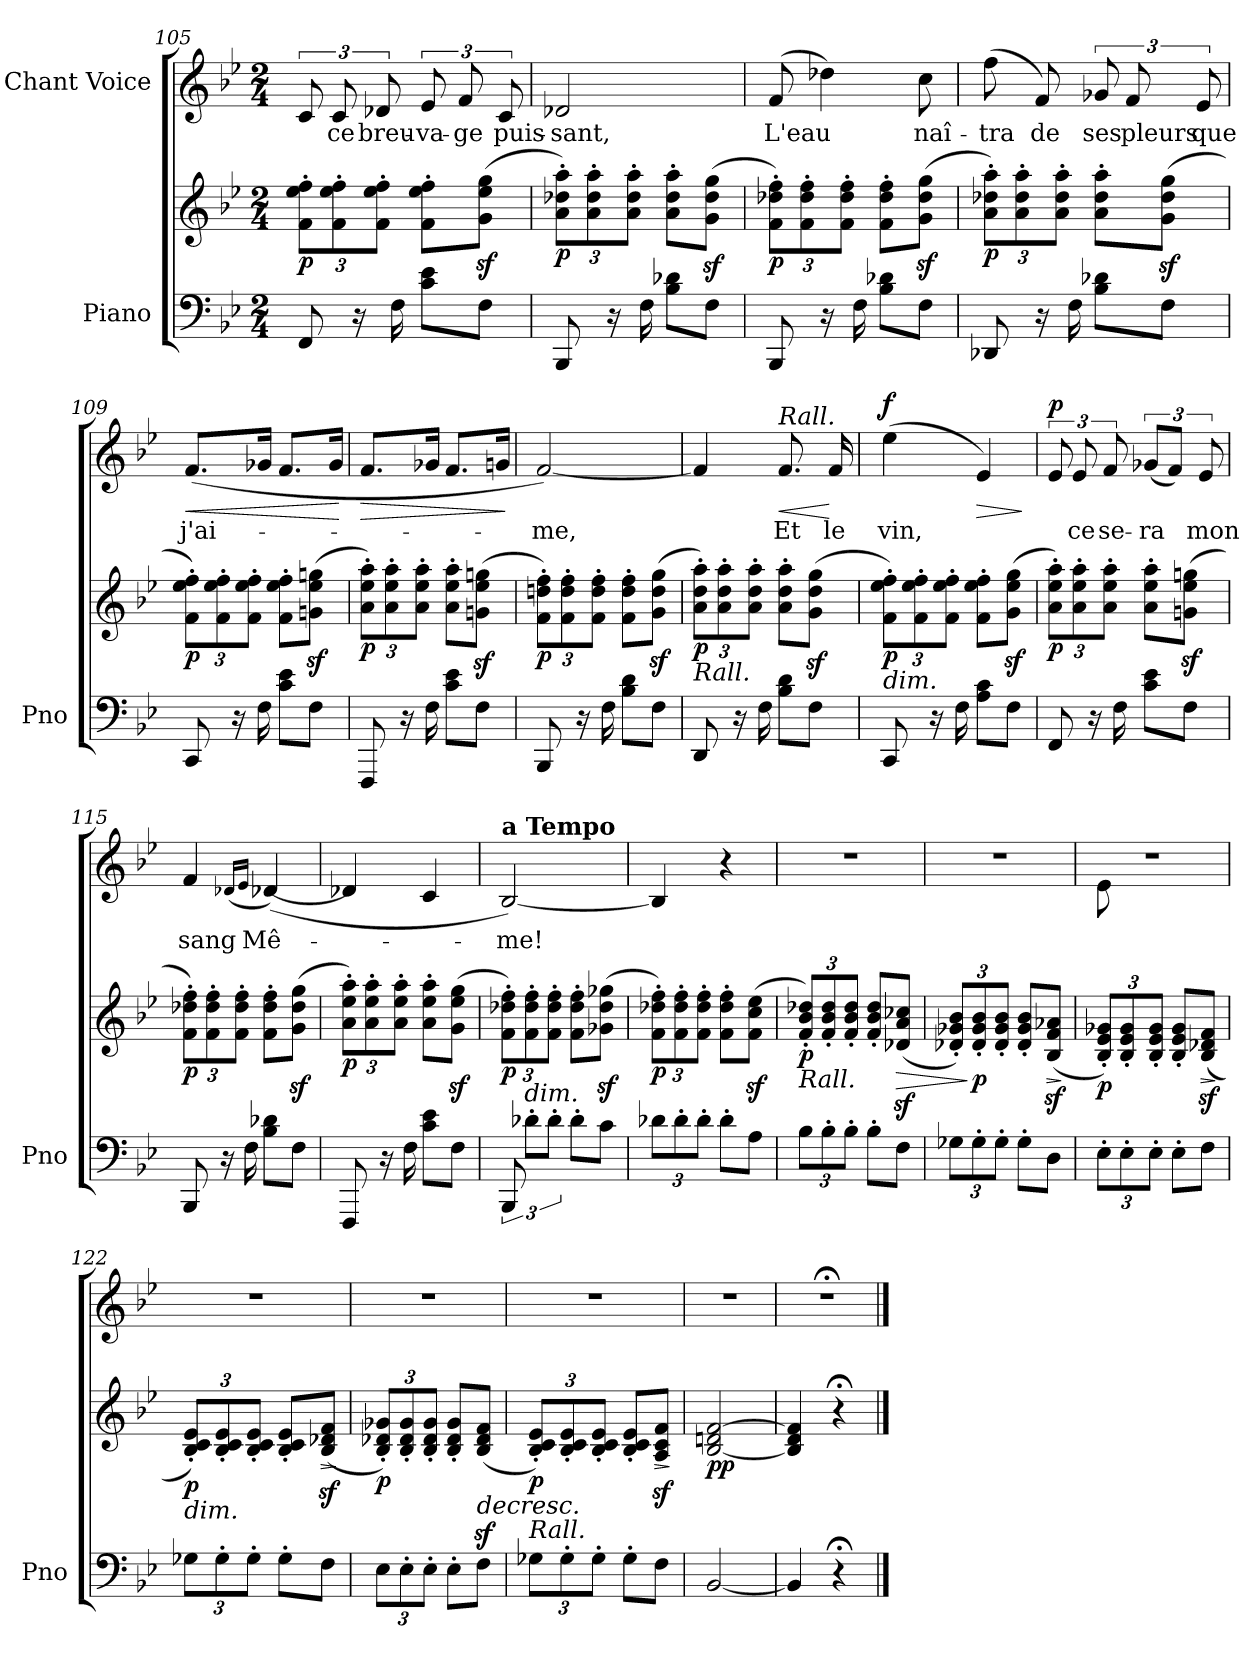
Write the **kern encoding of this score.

**kern	**kern	**dynam	**kern	**text	**dynam
*part2	*part2	*part2	*part1	*part1	*part1
*staff3	*staff2	*staff2/3	*staff1	*staff1	*staff1
*I"Piano	*	*	*I"Chant Voice	*	*
*I'Pno	*	*	*	*	*
*clefF4	*clefG2	*	*clefG2	*	*
*k[b-e-]	*k[b-e-]	*	*k[b-e-]	*	*
*M2/4	*M2/4	*	*M2/4	*	*
*	*Xbrackettup	*	*	*	*
=105	=105	=105	=105	=105	=105
!	!	!LO:DY:b	!	!	!
8FF/	12f\' 12ee-\' 12ff\'L	p	12c/	.	.
.	12f\' 12ee-\' 12ff\'	.	12c/	ce	.
16r	.	.	.	.	.
.	12f\' 12ee-\' 12ff\'J	.	12d-X/	breu-	.
16F\	.	.	.	.	.
8c\ 8e-\L	8f\' 8ee-\' 8ff\'L	.	12e-/	-va-	.
.	.	.	12f/	-ge	.
8F\J	(8g\z< 8ee-\z< 8gg\z<J	.	.	.	.
.	.	.	12c/	puis-	.
=106	=106	=106	=106	=106	=106
!	!	!LO:DY:b	!	!	!
8BBB-/	12a\' 12dd-X\' 12aa\'L)	p	2d-X/	-sant,	.
.	12a\' 12dd-\' 12aa\'	.	.	.	.
16r	.	.	.	.	.
.	12a\' 12dd-\' 12aa\'J	.	.	.	.
16F\	.	.	.	.	.
8B-\ 8d-X\L	8a\' 8dd-\' 8aa\'L	.	.	.	.
8F\J	(8g\z< 8dd-\z< 8gg\z<J	.	.	.	.
=107	=107	=107	=107	=107	=107
!	!	!LO:DY:b	!	!	!
8BBB-/	12f\' 12dd-X\' 12ff\'L)	p	(8f/	L'eau	.
.	12f\' 12dd-\' 12ff\'	.	.	.	.
16r	.	.	4dd-X\)	.	.
.	12f\' 12dd-\' 12ff\'J	.	.	.	.
16F\	.	.	.	.	.
8B-\ 8d-X\L	8f\' 8dd-\' 8ff\'L	.	.	.	.
8F\J	(8g\z< 8dd-\z< 8gg\z<J	.	8cc\	naî-	.
=108	=108	=108	=108	=108	=108
!	!	!LO:DY:b	!	!	!
8DD-X/	12a\' 12dd-X\' 12aa\'L)	p	(8ff\	-tra	.
.	12a\' 12dd-\' 12aa\'	.	.	.	.
16r	.	.	8f/)	de	.
.	12a\' 12dd-\' 12aa\'J	.	.	.	.
16F\	.	.	.	.	.
8B-\ 8d-X\L	8a\' 8dd-\' 8aa\'L	.	12g-X/	ses	.
.	.	.	12f/	pleurs	.
8F\J	(8g\z< 8dd-\z< 8gg\z<J	.	.	.	.
.	.	.	12e-/	que	.
=109	=109	=109	=109	=109	=109
!	!	!LO:DY:b	!	!	!LO:HP:b
8CC/	12f\' 12ee-\' 12ff\'L)	p	(<8.f/L	j'ai-	<
.	12f\' 12ee-\' 12ff\'	.	.	.	.
16r	.	.	.	.	.
.	12f\' 12ee-\' 12ff\'J	.	.	.	.
16F\	.	.	16g-X/Jk	.	.
8c\ 8e-\L	8f\' 8ee-\' 8ff\'L	.	8.f/L	.	.
8F\J	(8gn\z< 8ee-\z< 8ggn\z<J	.	.	.	.
.	.	.	16g-/Jk	.	.
.	.	.	.	.	[
=110	=110	=110	=110	=110	=110
!	!	!LO:DY:b	!	!	!LO:HP:b
8FFF/	12a\' 12ee-\' 12aa\'L)	p	8.f/L	.	>
.	12a\' 12ee-\' 12aa\'	.	.	.	.
16r	.	.	.	.	.
.	12a\' 12ee-\' 12aa\'J	.	.	.	.
16F\	.	.	16g-X/Jk	.	.
8c\ 8e-\L	8a\' 8ee-\' 8aa\'L	.	8.f/L	.	.
8F\J	(8gn\z< 8ee-\z< 8ggn\z<J	.	.	.	.
.	.	.	16gn/Jk	.	.
.	.	.	.	.	]
=111	=111	=111	=111	=111	=111
!	!	!LO:DY:b	!	!	!
8BBB-/	12f\' 12ddn\' 12ff\'L)	p	[2f/)	-me,	.
.	12f\' 12dd\' 12ff\'	.	.	.	.
16r	.	.	.	.	.
.	12f\' 12dd\' 12ff\'J	.	.	.	.
16F\	.	.	.	.	.
8B-\ 8d\L	8f\' 8dd\' 8ff\'L	.	.	.	.
8F\J	(8g\z< 8dd\z< 8gg\z<J	.	.	.	.
=112	=112	=112	=112	=112	=112
!	!LO:TX:b:i:t=Rall.	!	!	!	!
!	!	!LO:DY:b	!	!	!
8DD/	12a\' 12dd\' 12aa\'L)	p	4f/]	.	.
.	12a\' 12dd\' 12aa\'	.	.	.	.
16r	.	.	.	.	.
.	12a\' 12dd\' 12aa\'J	.	.	.	.
16F\	.	.	.	.	.
!	!	!	!LO:TX:a:i:t=Rall.	!	!
!	!	!	!	!	!LO:HP:b
8B-\ 8d\L	8a\' 8dd\' 8aa\'L	.	8.f/	Et	<
8F\J	(8g\z< 8dd\z< 8gg\z<J	.	.	.	.
.	.	.	16f/	le	[
=113	=113	=113	=113	=113	=113
!	!LO:TX:b:i:t=dim.	!	!	!	!
!	!	!LO:DY:b	!	!	!LO:DY:a
8CC/	12f\' 12ee-\' 12ff\'L)	p	(4ee-\	vin,	f
.	12f\' 12ee-\' 12ff\'	.	.	.	.
16r	.	.	.	.	.
.	12f\' 12ee-\' 12ff\'J	.	.	.	.
16F\	.	.	.	.	.
!	!	!	!	!	!LO:HP:b
8A\ 8c\L	8f\' 8ee-\' 8ff\'L	.	4e-/)	.	>
8F\J	(8g\z< 8ee-\z< 8gg\z<J	.	.	.	.
.	.	.	.	.	]
=114	=114	=114	=114	=114	=114
!	!	!LO:DY:b	!	!	!LO:DY:a
8FF/	12a\' 12ee-\' 12aa\'L)	p	12e-/	.	p
.	12a\' 12ee-\' 12aa\'	.	12e-/	ce	.
16r	.	.	.	.	.
.	12a\' 12ee-\' 12aa\'J	.	12f/	se-	.
16F\	.	.	.	.	.
8c\ 8e-\L	8a\' 8ee-\' 8aa\'L	.	(12g-X/L	-ra	.
.	.	.	12f/J)	.	.
8F\J	(8gn\z< 8ee-\z< 8ggn\z<J	.	.	.	.
.	.	.	12e-/	mon	.
=115	=115	=115	=115	=115	=115
!	!	!LO:DY:b	!	!	!
8BBB-/	12f\' 12dd-X\' 12ff\'L)	p	4f/	sang	.
.	12f\' 12dd-\' 12ff\'	.	.	.	.
16r	.	.	.	.	.
.	12f\' 12dd-\' 12ff\'J	.	.	.	.
16F\	.	.	.	.	.
.	.	.	(16qd-X/LL	.	.
.	.	.	16qe-/JJ	.	.
8B-\ 8d-X\L	8f\' 8dd-\' 8ff\'L	.	([4d-/)	Mê-	.
8F\J	(8g\z< 8dd-\z< 8gg\z<J	.	.	.	.
=116	=116	=116	=116	=116	=116
!	!	!LO:DY:b	!	!	!
8FFF/	12a\' 12ee-\' 12aa\'L)	p	4d-X/]	.	.
.	12a\' 12ee-\' 12aa\'	.	.	.	.
16r	.	.	.	.	.
.	12a\' 12ee-\' 12aa\'J	.	.	.	.
16F\	.	.	.	.	.
8c\ 8e-\L	8a\' 8ee-\' 8aa\'L	.	4c/	.	.
8F\J	(8g\z< 8ee-\z< 8gg\z<J	.	.	.	.
=117	=117	=117	=117	=117	=117
!	!	!	!LO:TX:a:B:t=a Tempo	!	!
!	!	!LO:DY:b	!	!	!
12BBB-/	12f\' 12dd-X\' 12ff\'L)	p	[2B-/)	-me!	.
!	!LO:TX:b:i:t=dim.	!	!	!	!
12d-X'\L	12f\' 12dd-\' 12ff\'	.	.	.	.
12d-'\J	12f\' 12dd-\' 12ff\'J	.	.	.	.
8d-'\L	8f\' 8dd-\' 8ff\'L	.	.	.	.
8c\J	(8g-X\z< 8dd-\z< 8gg-X\z<J	.	.	.	.
=118	=118	=118	=118	=118	=118
*Xbrackettup	*	*	*	*	*
!	!	!LO:DY:b	!	!	!
12d-X\L	12f\' 12dd-X\' 12ff\'L)	p	4B-/]	.	.
12d-'\	12f\' 12dd-\' 12ff\'	.	.	.	.
12d-'\J	12f\' 12dd-\' 12ff\'J	.	.	.	.
8d-'\L	8f\' 8dd-\' 8ff\'L	.	4r	.	.
8A\J	(8f\z< 8cc\z< 8ee-\z<J	.	.	.	.
=119	=119	=119	=119	=119	=119
!	!LO:TX:b:i:t=Rall.	!	!	!	!
!	!	!LO:DY:b	!	!	!
12B-\L	12f/'< 12b-/'< 12dd-X/'<L)	p	2r	.	.
12B-'\	12f/'< 12b-/'< 12dd-/'<	.	.	.	.
12B-'\J	12f/'< 12b-/'< 12dd-/'<J	.	.	.	.
8B-'\L	8f/'< 8b-/'< 8dd-/'<L	.	.	.	.
!	!	!LO:HP:b	!	!	!
8F\J	(>8d-X/z< 8a/z< 8cc-X/z<J	>	.	.	.
=120	=120	=120	=120	=120	=120
12G-X\L	12d-X/'< 12g-X/'< 12b-/'<L)	.	2r	.	.
!	!	!LO:DY:n=1:b	!	!	!
12G-'\	12d-/'< 12g-/'< 12b-/'<	] p	.	.	.
12G-'\J	12d-/'< 12g-/'< 12b-/'<J	.	.	.	.
8G-'\L	8d-/'< 8g-/'< 8b-/'<L	.	.	.	.
!	!	!LO:HP:b	!	!	!
8D\J	(>8B-/z< 8f/z< 8a-X/z<J	>	.	.	.
.	.	]	.	.	.
=121	=121	=121	=121	=121	=121
*	*	*	*^	*	*
!	!	!LO:DY:b	!	!	!	!
12E-'\L	12B-/'< 12e-/'< 12g-X/'<L)	p	2r	8e-	.	.
12E-'\	12B-/'< 12e-/'< 12g-/'<	.	.	.	.	.
.	.	.	.	8ryy	.	.
12E-'\J	12B-/'< 12e-/'< 12g-/'<J	.	.	.	.	.
8E-'\L	8B-/'< 8e-/'< 8g-/'<L	.	.	4ryy	.	.
!	!	!LO:HP:b	!	!	!	!
8F\J	(>8B-/z< 8d-X/z< 8f/z<J	>	.	.	.	.
*	*	*	*v	*v	*	*
.	.	]	.	.	.
=122	=122	=122	=122	=122	=122
!	!LO:TX:b:i:t=dim.	!	!	!	!
!	!	!LO:DY:b	!	!	!
12G-X\L	12B-/'< 12c/'< 12e-/'<L)	p	2r	.	.
12G-'\	12B-/'< 12c/'< 12e-/'<	.	.	.	.
12G-'\J	12B-/'< 12c/'< 12e-/'<J	.	.	.	.
8G-'\L	8B-/'< 8c/'< 8e-/'<L	.	.	.	.
!	!	!LO:HP:b	!	!	!
8F\J	(>8B-/z< 8d-X/z< 8f/z<J	>	.	.	.
.	.	]	.	.	.
=123	=123	=123	=123	=123	=123
!	!	!LO:DY:b	!	!	!
12E-\L	12B-/'< 12d-X/'< 12g-X/'<L)	p	2r	.	.
12E-'\	12B-/'< 12d-/'< 12g-/'<	.	.	.	.
12E-'\J	12B-/'< 12d-/'< 12g-/'<J	.	.	.	.
8E-'\L	8B-/'< 8d-/'< 8g-/'<L	.	.	.	.
!	!	!LO:HP:b	!	!	!
8F\J	(>8B-/z< 8d-/z< 8f/z<J	>	.	.	.
=124	=124	=124	=124	=124	=124
!	!LO:TX:b:i:t=Rall.	!	!	!	!
!	!	!LO:DY:b	!	!	!
12G-X\L	12B-/'< 12c/'< 12e-/'<L)	p	2r	.	.
12G-'\	12B-/'< 12c/'< 12e-/'<	]	.	.	.
12G-'\J	12B-/'< 12c/'< 12e-/'<J	.	.	.	.
8G-'\L	8B-/'< 8c/'< 8e-/'<L	.	.	.	.
!	!	!LO:HP:b	!	!	!
8F\J	8A/z< 8c/z< 8f/z<J	>	.	.	.
.	.	]	.	.	.
=125	=125	=125	=125	=125	=125
!	!	!LO:DY:b	!	!	!
[2BB-/	[2B-/ 2dn/ [<2f/	pp	2r	.	.
=126	=126	=126	=126	=126	=126
4BB-/]	4B-/] 4d/ 4f/]	.	2r;<	.	.
4r;<	4r;<	.	.	.	.
==	==	==	==	==	==
*-	*-	*-	*-	*-	*-
